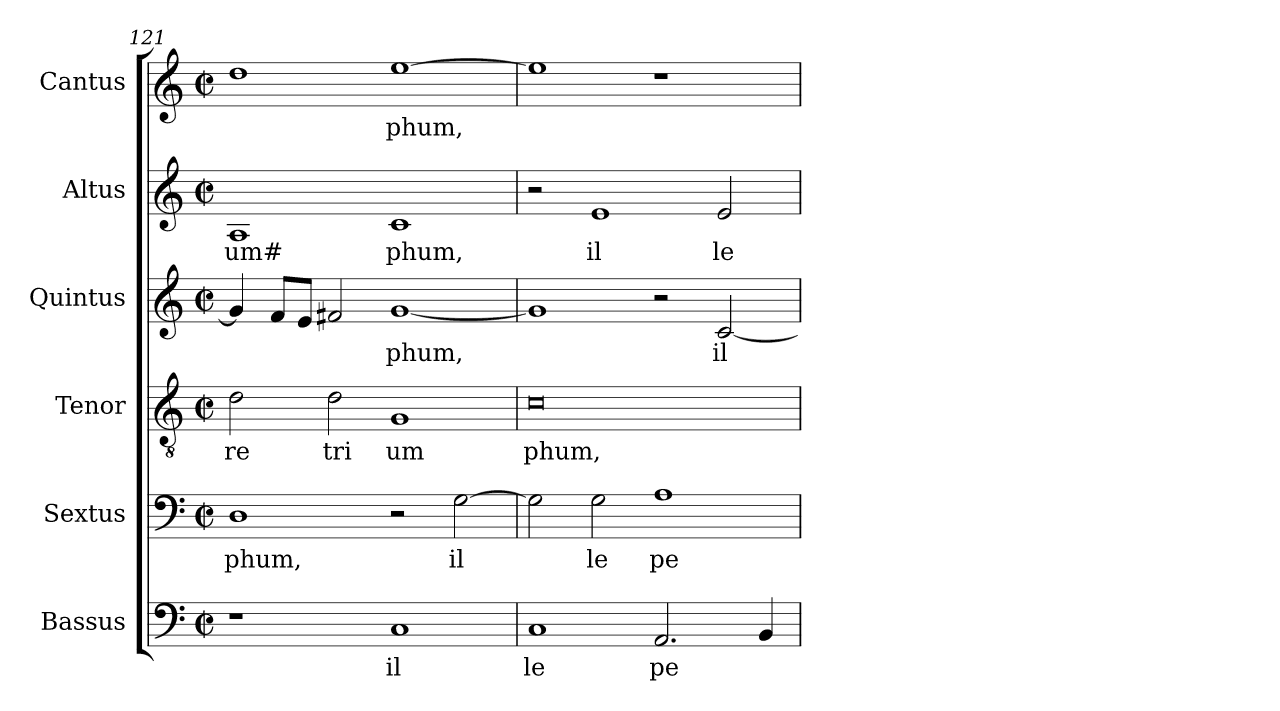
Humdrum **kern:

**kern	**text	**kern	**text	**kern	**text	**kern	**text	**kern	**text	**kern	**text
*part6	*part6	*part5	*part5	*part4	*part4	*part3	*part3	*part2	*part2	*part1	*part1
*staff6	*staff6	*staff5	*staff5	*staff4	*staff4	*staff3	*staff3	*staff2	*staff2	*staff1	*staff1
*I"Bassus	*	*I"Sextus	*	*I"Tenor	*	*I"Quintus	*	*I"Altus	*	*I"Cantus	*
*I'Bassus	*	*I'Sextus	*	*I'Tenor	*	*I'Quintus	*	*I'Altus	*	*I'Cantus	*
!!LO:LB:g=z
*clefF4	*	*clefF4	*	*clefGv2	*	*clefG2	*	*clefG2	*	*clefG2	*
*k[]	*	*k[]	*	*k[]	*	*k[]	*	*k[]	*	*k[]	*
*C:	*	*C:	*	*C:	*	*C:	*	*C:	*	*C:	*
*M2/2	*	*M2/2	*	*M2/2	*	*M2/2	*	*M2/2	*	*M2/2	*
*met(c|)	*	*met(c|)	*	*met(c|)	*	*met(c|)	*	*met(c|)	*	*met(c|)	*
=121	=121	=121	=121	=121	=121	=121	=121	=121	=121	=121	=121
!	!	!	!LO:LY:b:cj	!	!LO:LY:b:cj	!	!LO:LY:b:cj	!	!LO:LY:b:cj	!	!LO:LY:b:cj
1r	.	1D	-phum,	2d\	re	4g/]	--	1A	um#	1dd	.
!	!	!	!	!	!	!	!LO:LY:b:cj	!	!	!	!
.	.	.	.	.	.	8f/L	--	.	.	.	.
!	!	!	!	!	!	!	!LO:LY:b:cj	!	!	!	!
.	.	.	.	.	.	8e/J	--	.	.	.	.
!	!	!	!	!	!LO:LY:b:cj	!	!LO:LY:b:cj	!	!	!	!
.	.	.	.	2d\	tri	2f#/	--	.	.	.	.
!	!LO:LY:b	!	!	!	!LO:LY:b:cj	!	!LO:LY:b:cj	!	!LO:LY:b:cj	!	!LO:LY:b:cj
1C	il	2r	.	1G	um	[<1g	-phum,	1c	phum,	[>1ee	phum,
!	!	!	!LO:LY:b:cj	!	!	!	!	!	!	!	!
.	.	[>2G\	il-	.	.	.	.	.	.	.	.
=122	=122	=122	=122	=122	=122	=122	=122	=122	=122	=122	=122
!	!LO:LY:b	!	!LO:LY:b:cj	!	!LO:LY:b:cj	!	!LO:LY:b:cj	!	!	!	!LO:LY:b:cj
1C	le	2G\]	--	0c	phum,	1g]	.	2r	.	1ee]	.
!	!	!	!LO:LY:b:cj	!	!	!	!	!	!LO:LY:b:cj	!	!
.	.	2G\	-le	.	.	.	.	1e	il	.	.
!	!LO:LY:b	!	!LO:LY:b:cj	!	!	!	!	!	!	!	!
2.AA/	pe	1A	pe-	.	.	2r	.	.	.	1r	.
!	!	!	!	!	!	!	!LO:LY:b:cj	!	!LO:LY:b:cj	!	!
.	.	.	.	.	.	[<2c/	il	2e/	le	.	.
!	!LO:LY:b	!	!	!	!	!	!	!	!	!	!
4BB/	.	.	.	.	.	.	.	.	.	.	.
=	=	=	=	=	=	=	=	=	=	=	=
*-	*-	*-	*-	*-	*-	*-	*-	*-	*-	*-	*-
